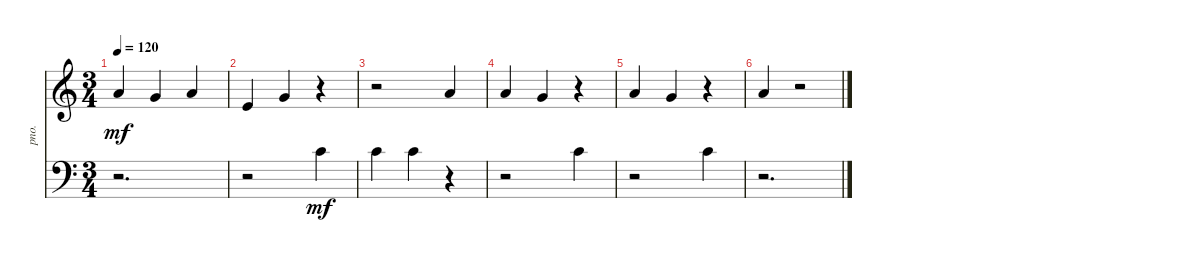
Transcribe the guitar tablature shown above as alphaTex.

\bracketExtendMode nobrackets
\track ("Acoustic Piano" "pno.") {instrument flute}
\staff {score}
\tuning (E4 B3 G3 D3 A2 E2)
\ts (3 4)
\tempo 120
\clef g2
\ks aminor
5.1.4{dy mf beam Up} 3.1.4{beam Up} 5.1.4{beam Up} |
0.1.4{beam Up} 3.1.4{beam Up} r.4{beam Down} |
r.2{beam Down} 5.1.4{beam Up} |
5.1.4{beam Up} 3.1.4{beam Up} r.4{beam Down} |
5.1.4{beam Up} 3.1.4{beam Up} r.4{beam Down} |
5.1.4{beam Up} r.2{beam Down}
\staff {score}
\tuning (G2 D2 A1 E1 B0)
\clef f4
\ottava regular
\simile none
\ks aminor
r.2{d dy mf beam Down} |
r.2{beam Down} 17.1.4{beam Down} |
17.1.4{beam Down} 17.1.4{beam Down} r.4{beam Down} |
r.2{beam Down} 17.1.4{beam Down} |
r.2{beam Down} 17.1.4{beam Down} |
r.2{d beam Down}
